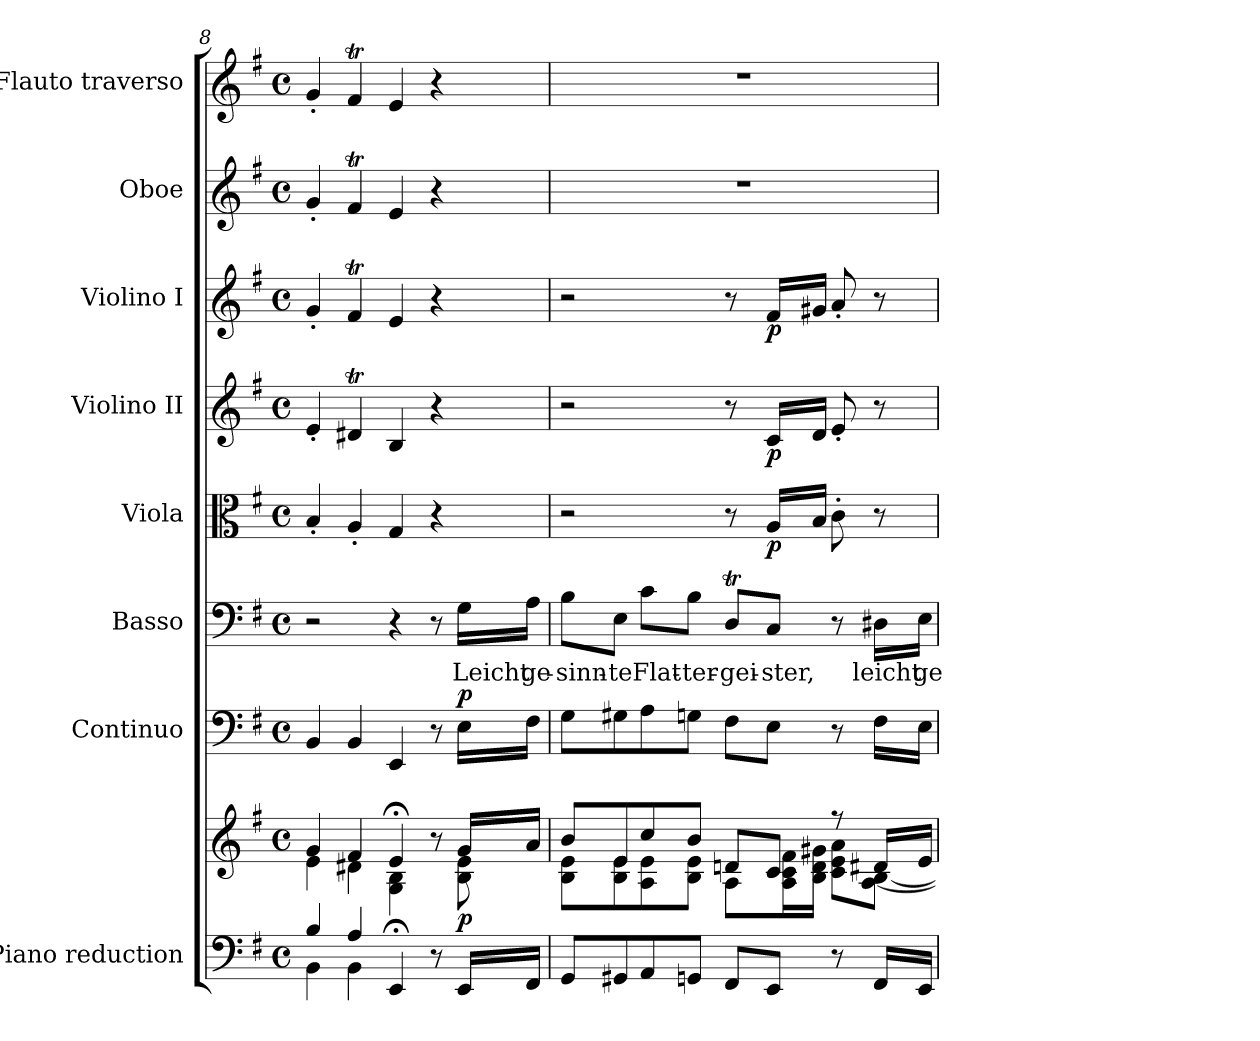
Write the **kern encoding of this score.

**kern	**kern	**dynam	**kern	**dynam	**kern	**text	**kern	**dynam	**kern	**dynam	**kern	**dynam	**kern	**kern
*part8	*part8	*part8	*part7	*part7	*part6	*part6	*part5	*part5	*part4	*part4	*part3	*part3	*part2	*part1
*staff9	*staff8	*staff8/9	*staff7	*staff7	*staff6	*staff6	*staff5	*staff5	*staff4	*staff4	*staff3	*staff3	*staff2	*staff1
*I"Piano reduction	*	*	*I"Continuo	*	*I"Basso	*	*I"Viola	*	*I"Violino II	*	*I"Violino I	*	*I"Oboe	*I"Flauto traverso
*I'Pno	*	*	*	*	*	*	*I'Vla	*	*I'Vln	*	*I'Vln	*	*I'Ob	*I'Fl
*clefF4	*clefG2	*	*clefF4	*	*clefF4	*	*clefC3	*	*clefG2	*	*clefG2	*	*clefG2	*clefG2
*k[f#]	*k[f#]	*	*k[f#]	*	*k[f#]	*	*k[f#]	*	*k[f#]	*	*k[f#]	*	*k[f#]	*k[f#]
*M4/4	*M4/4	*	*M4/4	*	*M4/4	*	*M4/4	*	*M4/4	*	*M4/4	*	*M4/4	*M4/4
*met(c)	*met(c)	*	*met(c)	*	*met(c)	*	*met(c)	*	*met(c)	*	*met(c)	*	*met(c)	*met(c)
=8	=8	=8	=8	=8	=8	=8	=8	=8	=8	=8	=8	=8	=8	=8
*^	*^	*	*	*	*	*	*	*	*	*	*	*	*	*
4B/	4BB\	4g/	4e\	.	4BB/	.	2r	.	4B'/	.	4e'/	.	4g'/	.	4g'/	4g'/
4A/	4BB\	4f#/	4d#X\	.	4BB/	.	.	.	4A'/	.	4d#Xt/	.	4f#t/	.	4f#t/	4f#t/
4EE;/	4ryy	4e;</	4G\ 4B\	.	4EE/	.	4r	.	4G/	.	4B/	.	4e/	.	4e/	4e/
8r	8ryy	8r	8ryy	.	8r	.	8r	.	4r	.	4r	.	4r	.	4r	4r
!	!	!	!	!LO:DY:b	!	!LO:DY:a	!	!LO:LY:b	!	!	!	!	!	!	!	!
16EE/LL	8ryy	16g/LL	8B\ 8e\	p	16E\LL	p	16G\LL	Leicht	.	.	.	.	.	.	.	.
!	!	!	!	!	!	!	!	!LO:LY:b	!	!	!	!	!	!	!	!
16FF#/JJ	.	16a/JJ	.	.	16F#\JJ	.	16A\JJ	ge-	.	.	.	.	.	.	.	.
*v	*v	*	*	*	*	*	*	*	*	*	*	*	*	*	*	*
=9	=9	=9	=9	=9	=9	=9	=9	=9	=9	=9	=9	=9	=9	=9	=9
!	!	!	!	!	!	!	!LO:LY:b	!	!	!	!	!	!	!	!
8GG/L	8b/L	8B\ 8e\L	.	8G\L	.	8B\L	-sinn-	2r	.	2r	.	2r	.	1r	1r
!	!	!	!	!	!	!	!LO:LY:b	!	!	!	!	!	!	!	!
8GG#X/	8e/	8B\ 8e\	.	8G#X\	.	8E\J	-te	.	.	.	.	.	.	.	.
!	!	!	!	!	!	!	!LO:LY:b	!	!	!	!	!	!	!	!
8AA/	8cc/	8A\ 8e\	.	8A\	.	8c\L	Flat-	.	.	.	.	.	.	.	.
!	!	!	!	!	!	!	!LO:LY:b	!	!	!	!	!	!	!	!
8GGn/J	8b/J	8B\ 8e\J	.	8Gn\J	.	8B\J	-ter-	.	.	.	.	.	.	.	.
!	!	!	!	!	!	!	!LO:LY:b	!	!	!	!	!	!	!	!
8FF#/L	8dn/L	8A\L	.	8F#\L	.	8DT/L	-gei-	8r	.	8r	.	8r	.	.	.
!	!	!	!	!	!	!	!LO:LY:b	!	!LO:DY:b	!	!LO:DY:b	!	!LO:DY:b	!	!
8EE/J	8c/J	16A\ 16c\ 16f#\L	.	8E\J	.	8C/J	-ster,	16A/LL	p	16c/LL	p	16f#/LL	p	.	.
.	.	16B\ 16d\ 16g#X\JJ	.	.	.	.	.	16B/JJ	.	16d/JJ	.	16g#X/JJ	.	.	.
8r	8r	8c\ 8e\ 8a\L	.	8r	.	8r	.	8c'\	.	8e'/	.	8a'/	.	.	.
!	!	!	!	!	!	!	!LO:LY:b	!	!	!	!	!	!	!	!
16FF#/LL	16d#X/LL	[8A\ [8B\J	.	16F#\LL	.	16D#X\LL	leicht	8r	.	8r	.	8r	.	.	.
!	!	!	!	!	!	!	!LO:LY:b	!	!	!	!	!	!	!	!
16EE/JJ	16e/JJ	.	.	16E\JJ	.	16E\JJ	ge-	.	.	.	.	.	.	.	.
*	*v	*v	*	*	*	*	*	*	*	*	*	*	*	*	*
=	=	=	=	=	=	=	=	=	=	=	=	=	=	=
*-	*-	*-	*-	*-	*-	*-	*-	*-	*-	*-	*-	*-	*-	*-
